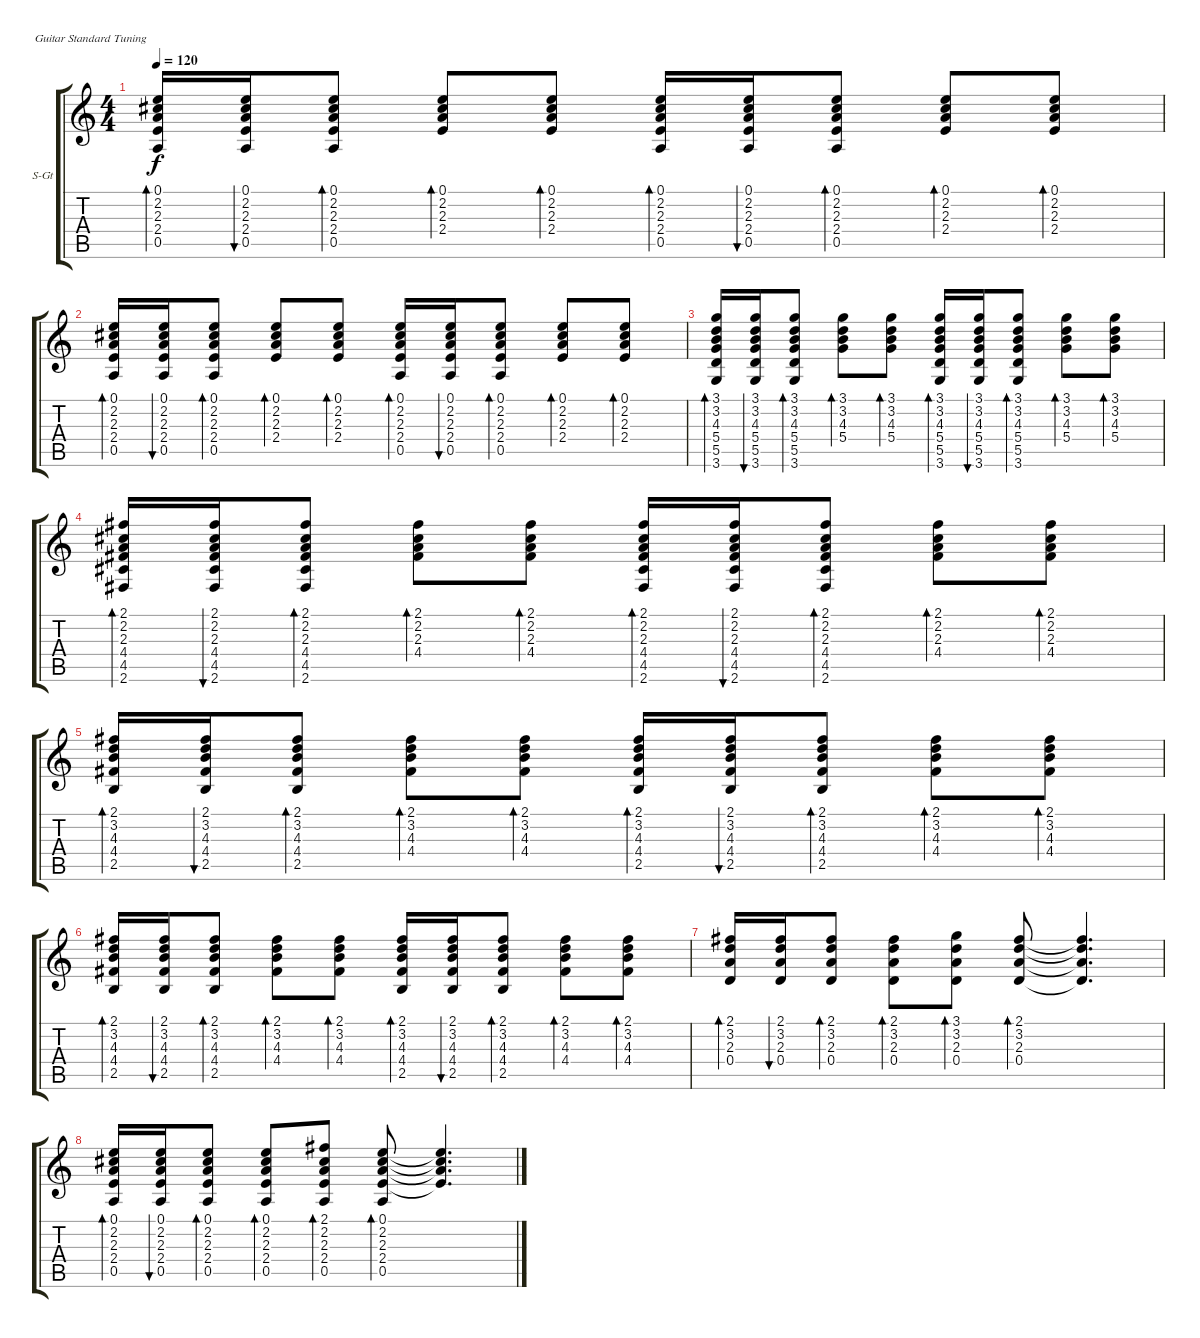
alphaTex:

\defaultSystemsLayout 4
\bracketExtendMode groupsimilarinstruments
\firstSystemTrackNameOrientation horizontal
\otherSystemsTrackNameOrientation horizontal
\track ("В.Цой-Акустика" "S-Gt") {instrument acousticguitarsteel}
\staff {score tabs}
\tuning (E4 B3 G3 D3 A2 E2)
\ts (4 4)
\tempo 120
\clef g2
\ks c
(0.1 2.2 2.3 2.4 0.5).16{bd 30 dy f} (0.1 2.2 2.3 2.4 0.5).16{bu 30} (0.1 2.2 2.3 2.4 0.5).8{bd 30} (0.1 2.2 2.3 2.4).8{bd 30} (0.1 2.2 2.3 2.4).8{bd 30} (0.1 2.2 2.3 2.4 0.5).16{bd 30} (0.1 2.2 2.3 2.4 0.5).16{bu 30} (0.1 2.2 2.3 2.4 0.5).8{bd 30} (0.1 2.2 2.3 2.4).8{bd 30} (0.1 2.2 2.3 2.4).8{bd 30} |
(0.1 2.2 2.3 2.4 0.5).16{bd 30} (0.1 2.2 2.3 2.4 0.5).16{bu 30} (0.1 2.2 2.3 2.4 0.5).8{bd 30} (0.1 2.2 2.3 2.4).8{bd 30} (0.1 2.2 2.3 2.4).8{bd 30} (0.1 2.2 2.3 2.4 0.5).16{bd 30} (0.1 2.2 2.3 2.4 0.5).16{bu 30} (0.1 2.2 2.3 2.4 0.5).8{bd 30} (0.1 2.2 2.3 2.4).8{bd 30} (0.1 2.2 2.3 2.4).8{bd 30} |
(3.1 3.2 4.3 5.4 5.5 3.6).16{bd 30} (3.1 3.2 4.3 5.4 5.5 3.6).16{bu 30} (3.1 3.2 4.3 5.4 5.5 3.6).8{bd 30} (3.1 3.2 4.3 5.4).8{bd 30} (3.1 3.2 4.3 5.4).8{bd 30} (3.1 3.2 4.3 5.4 5.5 3.6).16{bd 30} (3.1 3.2 4.3 5.4 5.5 3.6).16{bu 30} (3.1 3.2 4.3 5.4 5.5 3.6).8{bd 30} (3.1 3.2 4.3 5.4).8{bd 30} (3.1 3.2 4.3 5.4).8{bd 30} |
(2.1 2.2 2.3 4.4 4.5 2.6).16{bd 30} (2.1 2.2 2.3 4.4 4.5 2.6).16{bu 30} (2.1 2.2 2.3 4.4 4.5 2.6).8{bd 30} (2.1 2.2 2.3 4.4).8{bd 30} (2.1 2.2 2.3 4.4).8{bd 30} (2.1 2.2 2.3 4.4 4.5 2.6).16{bd 30} (2.1 2.2 2.3 4.4 4.5 2.6).16{bu 30} (2.1 2.2 2.3 4.4 4.5 2.6).8{bd 30} (2.1 2.2 2.3 4.4).8{bd 30} (2.1 2.2 2.3 4.4).8{bd 30} |
(2.1 3.2 4.3 4.4 2.5).16{bd 30} (2.1 3.2 4.3 4.4 2.5).16{bu 30} (2.1 3.2 4.3 4.4 2.5).8{bd 30} (2.1 3.2 4.3 4.4).8{bd 30} (2.1 3.2 4.3 4.4).8{bd 30} (2.1 3.2 4.3 4.4 2.5).16{bd 30} (2.1 3.2 4.3 4.4 2.5).16{bu 30} (2.1 3.2 4.3 4.4 2.5).8{bd 30} (2.1 3.2 4.3 4.4).8{bd 30} (2.1 3.2 4.3 4.4).8{bd 30} |
(2.1 3.2 4.3 4.4 2.5).16{bd 30} (2.1 3.2 4.3 4.4 2.5).16{bu 30} (2.1 3.2 4.3 4.4 2.5).8{bd 30} (2.1 3.2 4.3 4.4).8{bd 30} (2.1 3.2 4.3 4.4).8{bd 30} (2.1 3.2 4.3 4.4 2.5).16{bd 30} (2.1 3.2 4.3 4.4 2.5).16{bu 30} (2.1 3.2 4.3 4.4 2.5).8{bd 30} (2.1 3.2 4.3 4.4).8{bd 30} (2.1 3.2 4.3 4.4).8{bd 30} |
(2.1 3.2 2.3 0.4).16{bd 30} (2.1 3.2 2.3 0.4).16{bu 30} (2.1 3.2 2.3 0.4).8{bd 30} (2.1 3.2 2.3 0.4).8{bd 30} (3.1 3.2 2.3 0.4).8{bd 30} (2.1 3.2 2.3 0.4).8{bd 30} (2.1{t} 3.2{t} 2.3{t} 0.4{t}).4{d} |
(0.1 2.2 2.3 2.4 0.5).16{bd 30} (0.1 2.2 2.3 2.4 0.5).16{bu 30} (0.1 2.2 2.3 2.4 0.5).8{bd 30} (0.1 2.2 2.3 2.4 0.5).8{bd 30} (2.1 2.2 2.3 2.4 0.5).8{bd 30} (0.1 2.2 2.3 2.4 0.5).8{bd 30} (0.1{t} 2.2{t} 2.3{t} 2.4{t}).4{d}
